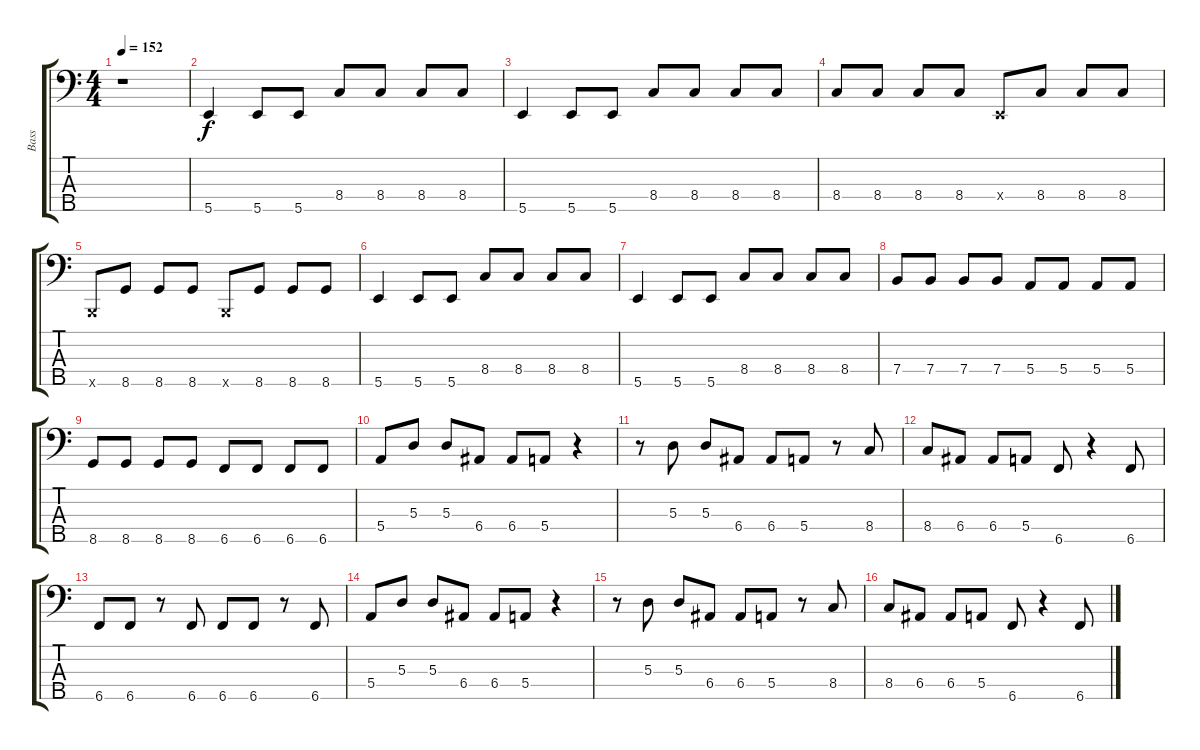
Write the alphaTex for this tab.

\track ("Bass" "Bass") {instrument electricbassfinger}
\staff {score tabs}
\tuning (G2 D2 A1 E1 B0) {hide}
\ts (4 4)
\tempo 152
\clef f4
\ks c
r.1{dy f instrument electricbassfinger} |
5.5.4 5.5.8 5.5.8 8.4.8 8.4.8 8.4.8 8.4.8 |
5.5.4 5.5.8 5.5.8 8.4.8 8.4.8 8.4.8 8.4.8 |
8.4.8 8.4.8 8.4.8 8.4.8 0.4{x}.8 8.4.8 8.4.8 8.4.8 |
0.5{x}.8 8.5.8 8.5.8 8.5.8 0.5{x}.8 8.5.8 8.5.8 8.5.8 |
5.5.4 5.5.8 5.5.8 8.4.8 8.4.8 8.4.8 8.4.8 |
5.5.4 5.5.8 5.5.8 8.4.8 8.4.8 8.4.8 8.4.8 |
7.4.8 7.4.8 7.4.8 7.4.8 5.4.8 5.4.8 5.4.8 5.4.8 |
8.5.8 8.5.8 8.5.8 8.5.8 6.5.8 6.5.8 6.5.8 6.5.8 |
5.4.8 5.3.8 5.3.8 6.4.8 6.4.8 5.4.8 r.4 |
r.8 5.3.8 5.3.8 6.4.8 6.4.8 5.4.8 r.8 8.4.8 |
8.4.8 6.4.8 6.4.8 5.4.8 6.5.8 r.4 6.5.8 |
6.5.8 6.5.8 r.8 6.5.8 6.5.8 6.5.8 r.8 6.5.8 |
5.4.8 5.3.8 5.3.8 6.4.8 6.4.8 5.4.8 r.4 |
r.8 5.3.8 5.3.8 6.4.8 6.4.8 5.4.8 r.8 8.4.8 |
8.4.8 6.4.8 6.4.8 5.4.8 6.5.8 r.4 6.5.8
